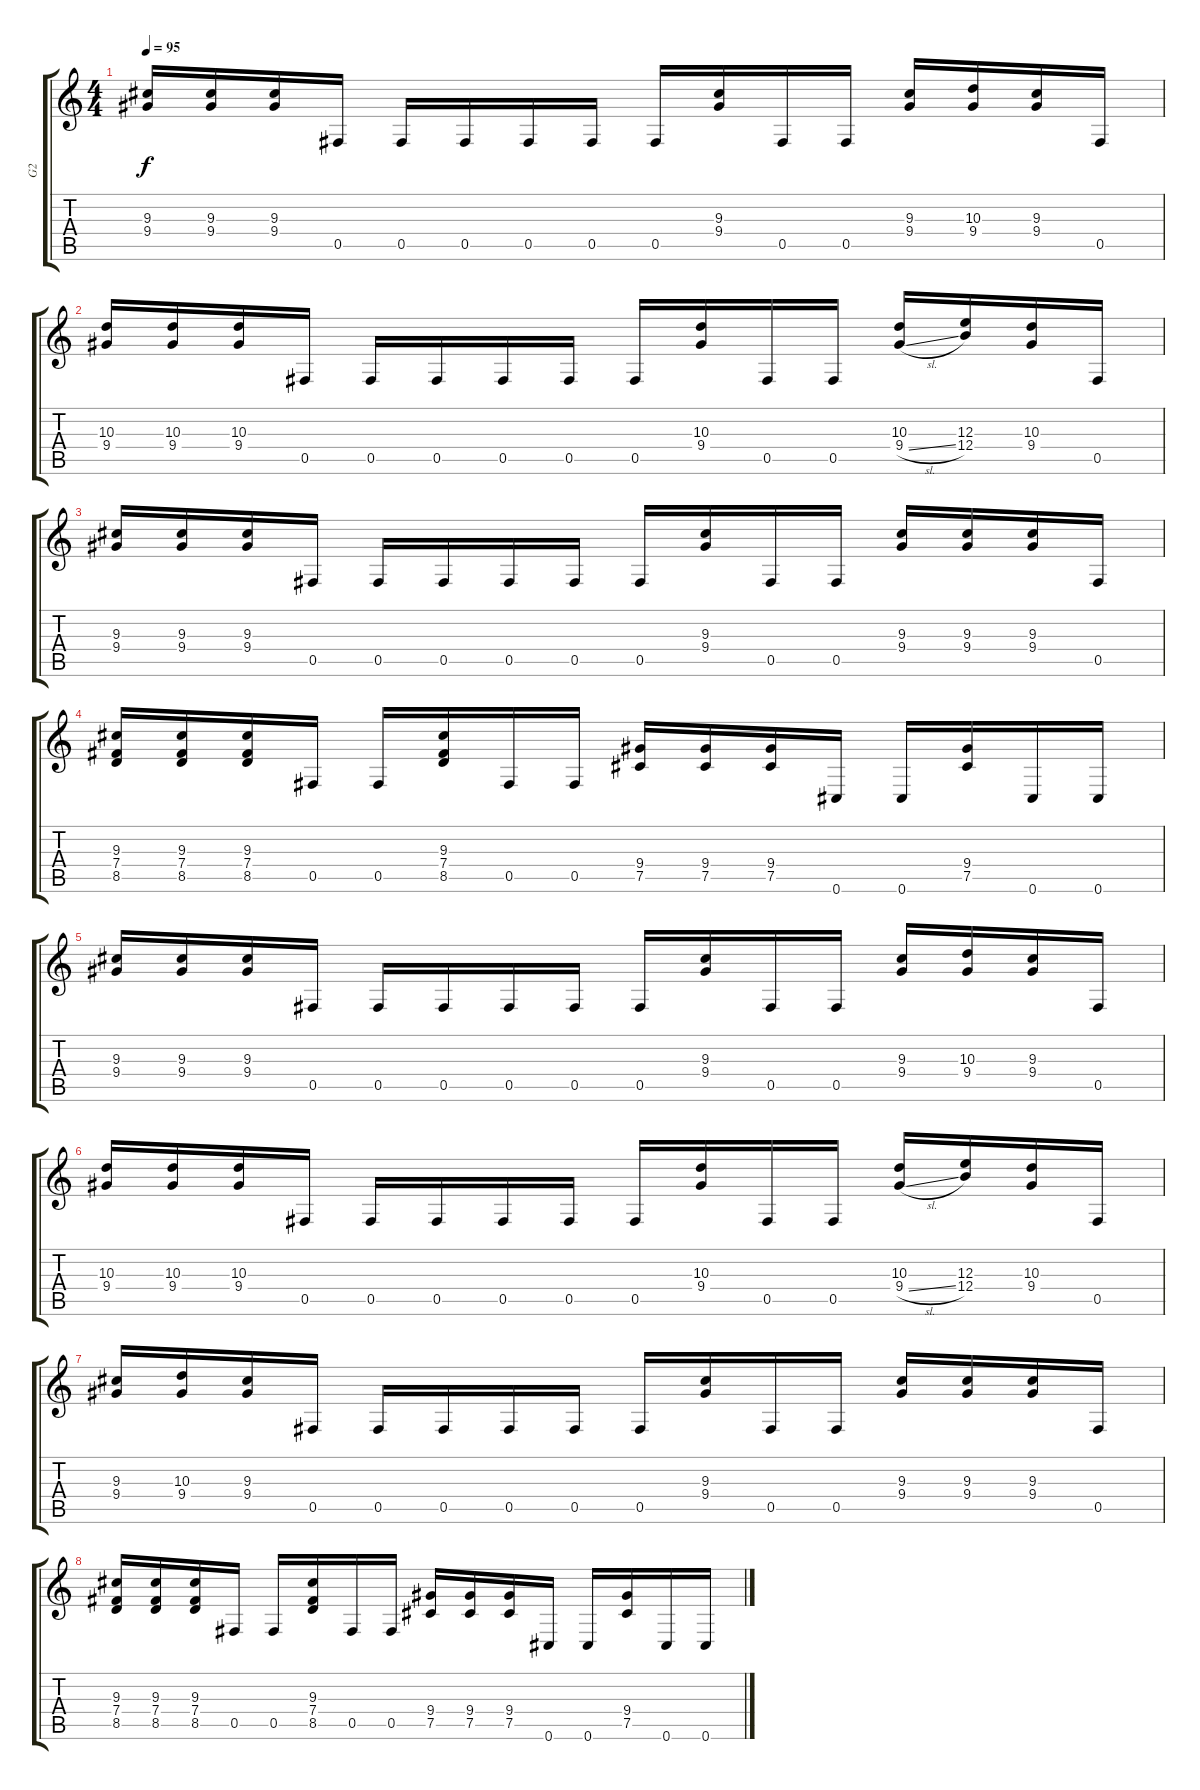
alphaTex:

\track ("G2" "G2") {instrument distortionguitar}
\staff {score tabs}
\tuning (Db4 Ab3 E3 B2 Gb2 Db2) {hide}
\ts (4 4)
\tempo 95
\clef g2
\ks c
(9.3 9.4).16{dy f} (9.3 9.4).16 (9.3 9.4).16 0.5.16 0.5.16 0.5.16 0.5.16 0.5.16 0.5.16 (9.3 9.4).16 0.5.16 0.5.16 (9.3 9.4).16 (10.3 9.4).16 (9.3 9.4).16 0.5.16 |
(10.3 9.4).16 (10.3 9.4).16 (10.3 9.4).16 0.5.16 0.5.16 0.5.16 0.5.16 0.5.16 0.5.16 (10.3 9.4).16 0.5.16 0.5.16 (10.3 9.4{sl}).16 (12.3 12.4).16 (10.3 9.4).16 0.5.16 |
(9.3 9.4).16 (9.3 9.4).16 (9.3 9.4).16 0.5.16 0.5.16 0.5.16 0.5.16 0.5.16 0.5.16 (9.3 9.4).16 0.5.16 0.5.16 (9.3 9.4).16 (9.3 9.4).16 (9.3 9.4).16 0.5.16 |
(9.3 7.4 8.5).16 (9.3 7.4 8.5).16 (9.3 7.4 8.5).16 0.5.16 0.5.16 (9.3 7.4 8.5).16 0.5.16 0.5.16 (9.4 7.5).16 (9.4 7.5).16 (9.4 7.5).16 0.6.16 0.6.16 (9.4 7.5).16 0.6.16 0.6.16 |
(9.3 9.4).16 (9.3 9.4).16 (9.3 9.4).16 0.5.16 0.5.16 0.5.16 0.5.16 0.5.16 0.5.16 (9.3 9.4).16 0.5.16 0.5.16 (9.3 9.4).16 (10.3 9.4).16 (9.3 9.4).16 0.5.16 |
(10.3 9.4).16 (10.3 9.4).16 (10.3 9.4).16 0.5.16 0.5.16 0.5.16 0.5.16 0.5.16 0.5.16 (10.3 9.4).16 0.5.16 0.5.16 (10.3 9.4{sl}).16 (12.3 12.4).16 (10.3 9.4).16 0.5.16 |
(9.3 9.4).16 (10.3 9.4).16 (9.3 9.4).16 0.5.16 0.5.16 0.5.16 0.5.16 0.5.16 0.5.16 (9.3 9.4).16 0.5.16 0.5.16 (9.3 9.4).16 (9.3 9.4).16 (9.3 9.4).16 0.5.16 |
(9.3 7.4 8.5).16 (9.3 7.4 8.5).16 (9.3 7.4 8.5).16 0.5.16 0.5.16 (9.3 7.4 8.5).16 0.5.16 0.5.16 (9.4 7.5).16 (9.4 7.5).16 (9.4 7.5).16 0.6.16 0.6.16 (9.4 7.5).16 0.6.16 0.6.16
